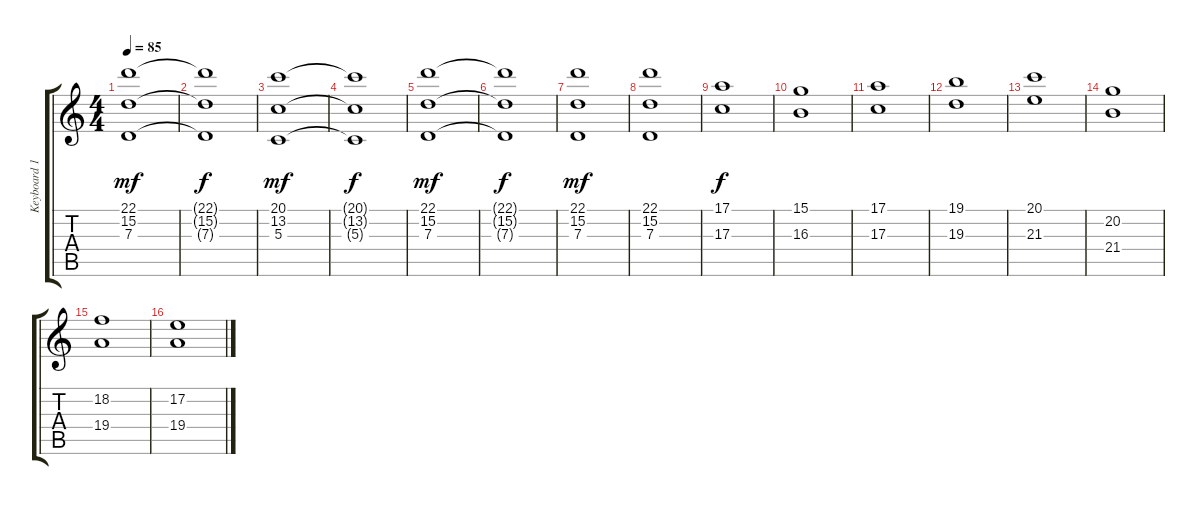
\track ("Keyboard 1" "Keyboard 1") {instrument stringensemble1}
\staff {score tabs}
\tuning (E4 B3 G3 D3 A2 E2) {hide}
\ts (4 4)
\tempo 85
\clef g2
\ks c
(22.1 15.2 7.3).1{dy mf} |
(22.1{t} 15.2{t} 7.3{t}).1{dy f} |
(20.1 13.2 5.3).1{dy mf} |
(20.1{t} 13.2{t} 5.3{t}).1{dy f} |
(22.1 15.2 7.3).1{dy mf} |
(22.1{t} 15.2{t} 7.3{t}).1{dy f} |
(22.1 15.2 7.3).1{dy mf} |
(22.1 15.2 7.3).1 |
(17.1 17.3).1{dy f} |
(15.1 16.3).1 |
(17.1 17.3).1 |
(19.1 19.3).1 |
(20.1 21.3).1 |
(20.2 21.4).1 |
(18.2 19.4).1 |
(17.2 19.4).1
